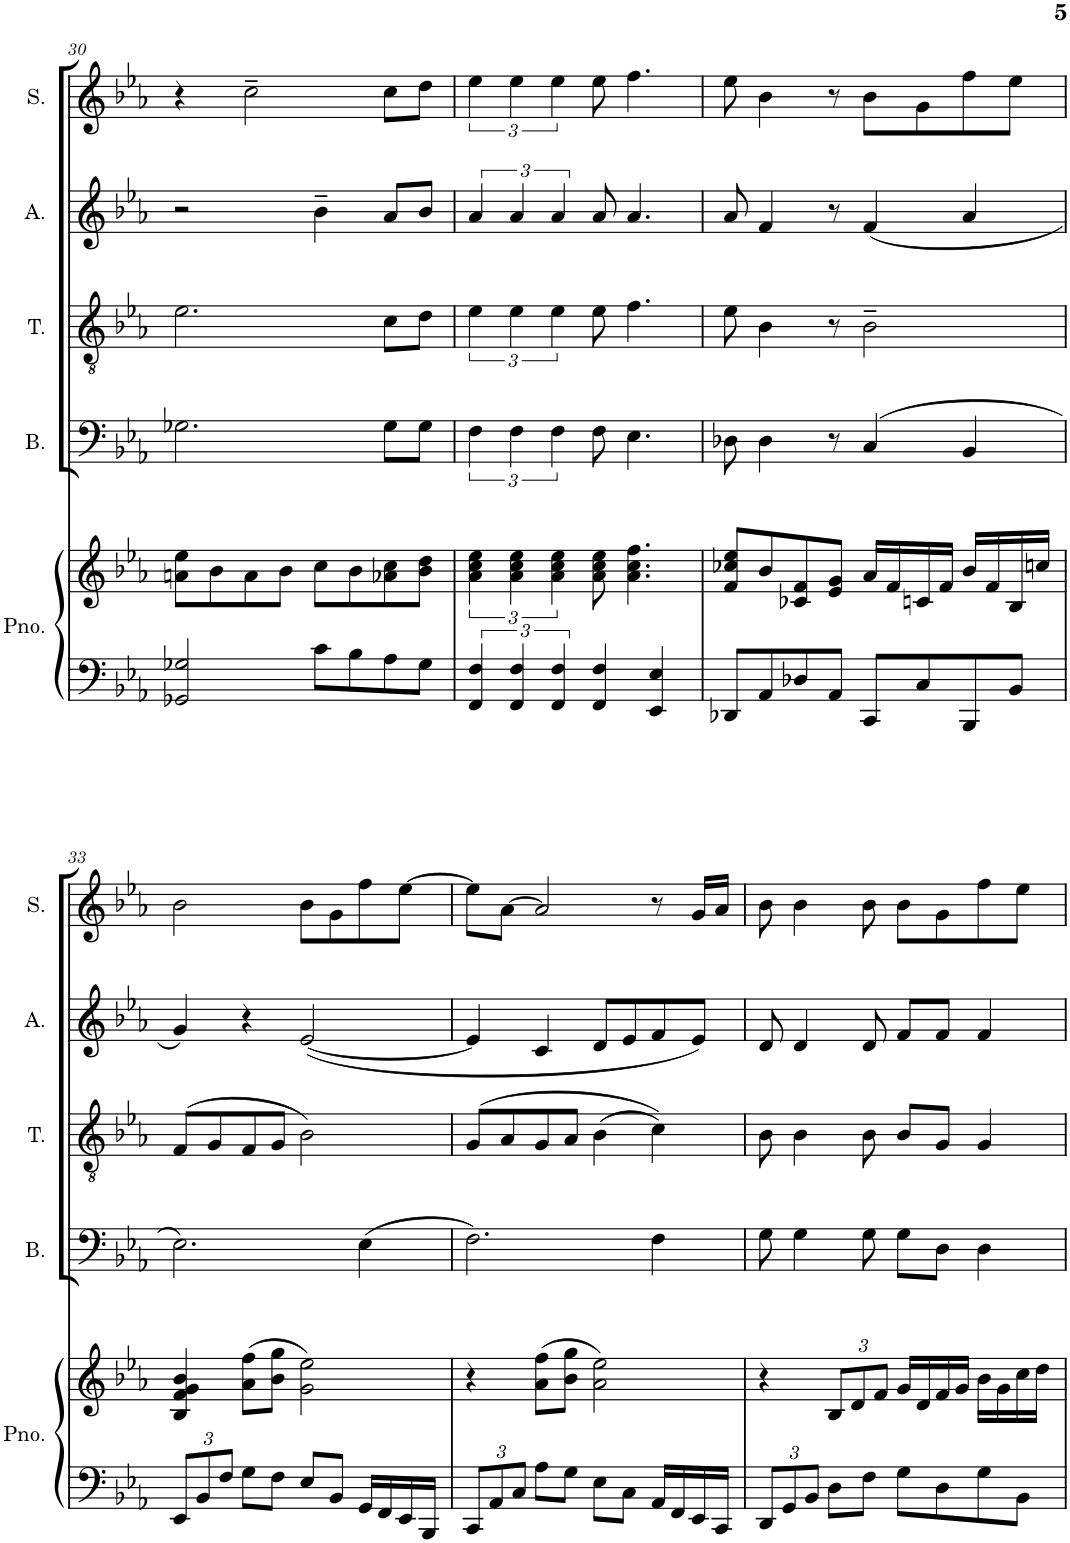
**kern	**kern	**kern	**kern	**kern	**kern
*part5	*part5	*part4	*part3	*part2	*part1
*staff6	*staff5	*staff4	*staff3	*staff2	*staff1
*I"Piano	*	*I"Bass	*I"Tenor	*I"Alto	*I"Soprano
*I'Pno.	*	*I'B.	*I'T.	*I'A.	*I'S.
!!LO:PB:g=z
*clefF4	*clefG2	*clefF4	*clefGv2	*clefG2	*clefG2
*k[b-e-a-]	*k[b-e-a-]	*k[b-e-a-]	*k[b-e-a-]	*k[b-e-a-]	*k[b-e-a-]
*M4/4	*M4/4	*M4/4	*M4/4	*M4/4	*M4/4
=30	=30	=30	=30	=30	=30
2GG-X/ 2G-X/	8an\ 8ee-\L	2.G-X\	2.e-\	2r	4r
.	8b-\	.	.	.	.
.	8a\	.	.	.	2cc~\
.	8b-\J	.	.	.	.
8c\L	8cc\L	.	.	4b-~\	.
8B-\	8b-\	.	.	.	.
8A-\	8a-X\ 8cc\	8G-\L	8c\L	8a-/L	8cc\L
8G-\J	8b-\ 8dd\J	8G-\J	8d\J	8b-/J	8dd\J
=31	=31	=31	=31	=31	=31
6FF/ 6F/	6a-\ 6cc\ 6ee-\	6F\	6e-\	6a-/	6ee-\
6FF/ 6F/	6a-\ 6cc\ 6ee-\	6F\	6e-\	6a-/	6ee-\
6FF/ 6F/	6a-\ 6cc\ 6ee-\	6F\	6e-\	6a-/	6ee-\
4FF/ 4F/	8a-\ 8cc\ 8ee-\	8F\	8e-\	8a-/	8ee-\
.	4.a-\ 4.cc\ 4.ff\	4.E-\	4.f\	4.a-/	4.ff\
4EE-/ 4E-/	.	.	.	.	.
=32	=32	=32	=32	=32	=32
8DD-X/L	8f/ 8cc-X/ 8ee-/L	8D-X\	8e-\	8a-/	8ee-\
8AA-/	8b-/	4D-\	4B-\	4f/	4b-\
8D-X/	8c-X/ 8f/	.	.	.	.
8AA-/J	8e-/ 8g/J	8r	8r	8r	8r
8CC/L	16a-/LL	(4C/	2B-~\	(4f/	8b-\L
.	16f/	.	.	.	.
8C/	16cn/	.	.	.	8g\
.	16f/JJ	.	.	.	.
8BBB-/	16b-/LL	4BB-/	.	4a-/	8ff\
.	16f/	.	.	.	.
8BB-/J	16B-/	.	.	.	8ee-\J
.	16ccn/JJ	.	.	.	.
!!LO:LB:g=z
=33	=33	=33	=33	=33	=33
*Xbrackettup	*	*	*	*	*
12EE-/L	4B-/ 4f/ 4g/ 4b-/	2.E-\)	(8F/L	4g/)	2b-\
12BB-/	.	.	.	.	.
.	.	.	8G/	.	.
12F/J	.	.	.	.	.
8G\L	(8a-\ 8ff\L	.	8F/	4r	.
8F\J	8b-\ 8gg\J	.	8G/J	.	.
8E-/L	2g\ 2ee-\)	.	2B-\)	([2e-/	8b-\L
8BB-/J	.	.	.	.	8g\
16GG/LL	.	(4E-\	.	.	8ff\
16FF/	.	.	.	.	.
16EE-/	.	.	.	.	[8ee-\J
16BBB-/JJ	.	.	.	.	.
=34	=34	=34	=34	=34	=34
12CC/L	4r	2.F\)	(8G/L	4e-/]	8ee-\L]
12AA-/	.	.	.	.	.
.	.	.	8A-/	.	[8a-\J
12C/J	.	.	.	.	.
8A-\L	(8a-\ 8ff\L	.	8G/	4c/	2a-/]
8G\J	8b-\ 8gg\J	.	8A-/J	.	.
8E-\L	2a-\ 2ee-\)	.	(4B-\	8d/L	.
8C\J	.	.	.	8e-/	.
16AA-/LL	.	4F\	4c\))	8f/	8r
16FF/	.	.	.	.	.
16EE-/	.	.	.	8e-/J)	16g/LL
16CC/JJ	.	.	.	.	16a-/JJ
=35	=35	=35	=35	=35	=35
12DD/L	4r	8G\	8B-\	8d/	8b-\
12GG/	.	.	.	.	.
.	.	4G\	4B-\	4d/	4b-\
12BB-/J	.	.	.	.	.
*	*Xbrackettup	*	*	*	*
8D\L	12B-/L	.	.	.	.
.	12d/	.	.	.	.
8F\J	.	8G\	8B-\	8d/	8b-\
.	12f/J	.	.	.	.
8G\L	16g/LL	8G\L	8B-/L	8f/L	8b-\L
.	16d/	.	.	.	.
8D\	16f/	8D\J	8G/J	8f/J	8g\
.	16g/JJ	.	.	.	.
8G\	16b-\LL	4D\	4G/	4f/	8ff\
.	16g\	.	.	.	.
8BB-\J	16cc\	.	.	.	8ee-\J
.	16dd\JJ	.	.	.	.
=	=	=	=	=	=
*-	*-	*-	*-	*-	*-
